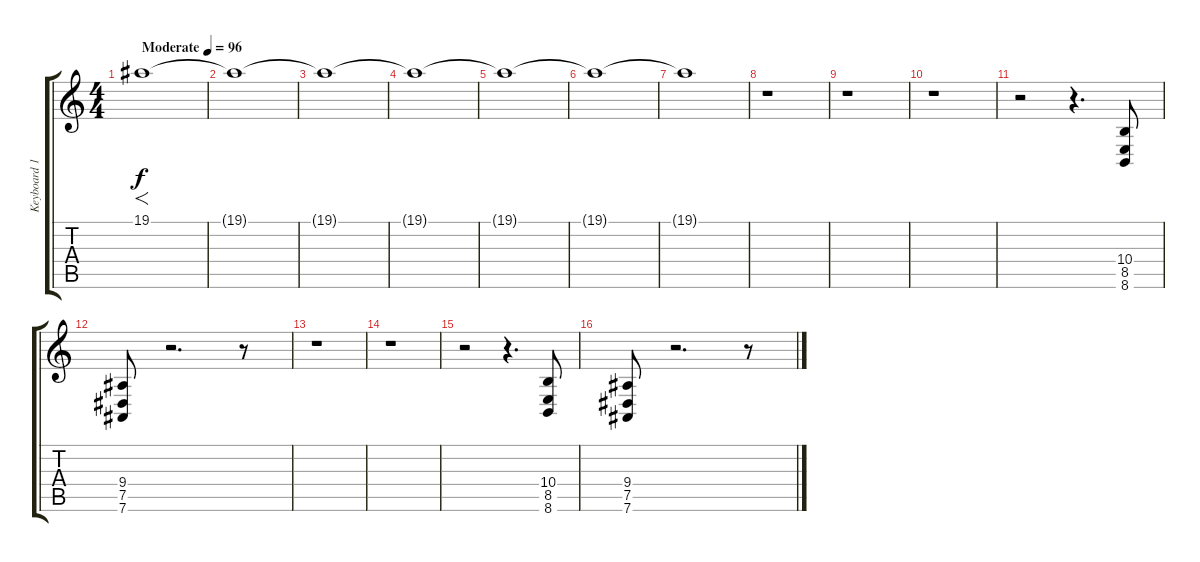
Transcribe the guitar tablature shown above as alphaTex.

\track ("Keyboard 1" "Keyboard 1") {instrument violin}
\staff {score tabs}
\tuning (Eb4 Bb3 Gb3 Db3 Ab2 Eb2) {hide}
\ts (4 4)
\tempo (96 "Moderate")
\clef g2
\ks c
19.1.1{f dy f instrument violin} |
19.1{t}.1 |
19.1{t}.1 |
19.1{t}.1 |
19.1{t}.1 |
19.1{t}.1 |
19.1{t}.1 |
r.1 |
r.1 |
r.1 |
r.2 r.4{d} (10.4 8.5 8.6).8 |
(9.4 7.5 7.6).8 r.2{d} r.8 |
r.1 |
r.1 |
r.2 r.4{d} (10.4 8.5 8.6).8 |
(9.4 7.5 7.6).8 r.2{d} r.8
